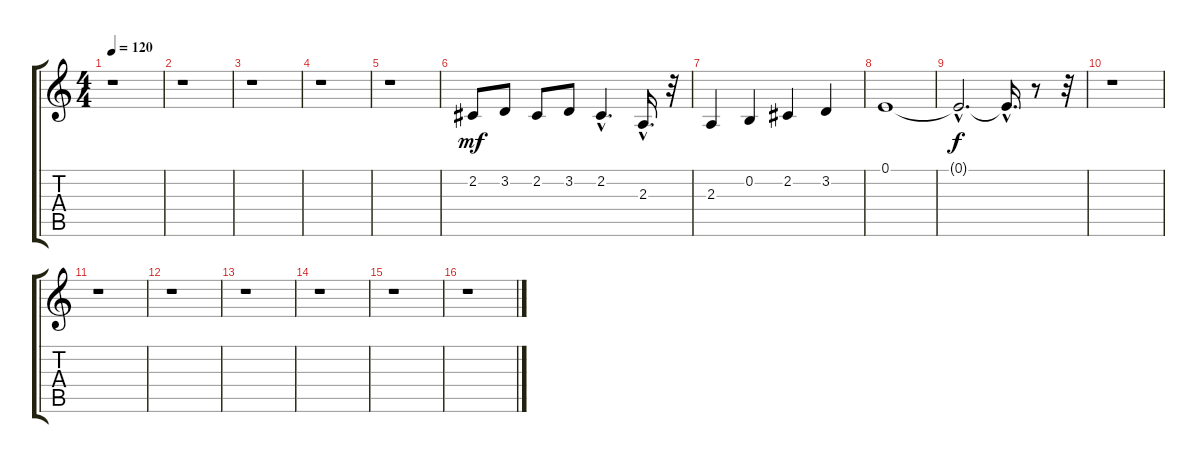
\track "" {instrument synthvoice}
\staff {score tabs}
\tuning (E4 B3 G3 D3 A2 E2) {hide}
\ts (4 4)
\tempo 120
\clef g2
\ks c
r.1{dy mf instrument synthvoice} |
r.1 |
r.1 |
r.1 |
r.1 |
2.2.8 3.2.8 2.2.8 3.2.8 2.2{hac}.4{d} 2.3{hac}.16{d} r.32 |
2.3.4 0.2.4 2.2.4 3.2.4 |
0.1.1 |
0.1{hac t}.2{d dy f} 0.1{hac t}.16{d} r.8 r.32 |
r.1 |
r.1 |
r.1 |
r.1 |
r.1 |
r.1 |
r.1
